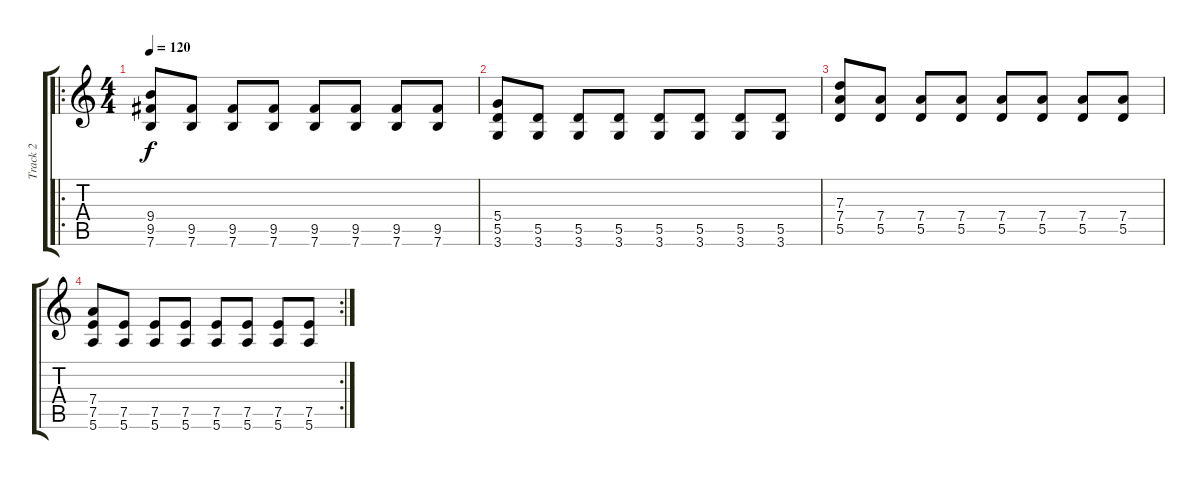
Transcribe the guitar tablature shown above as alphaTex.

\track ("Track 2" "Track 2") {instrument distortionguitar}
\staff {score tabs}
\tuning (E4 B3 G3 D3 A2 E2) {hide}
\ro
\ts (4 4)
\tempo 120
\clef g2
\ks c
(9.4 9.5 7.6).8{dy f instrument distortionguitar} (9.5 7.6).8 (9.5 7.6).8 (9.5 7.6).8 (9.5 7.6).8 (9.5 7.6).8 (9.5 7.6).8 (9.5 7.6).8 |
(5.4 5.5 3.6).8 (5.5 3.6).8 (5.5 3.6).8 (5.5 3.6).8 (5.5 3.6).8 (5.5 3.6).8 (5.5 3.6).8 (5.5 3.6).8 |
(7.3 7.4 5.5).8 (7.4 5.5).8 (7.4 5.5).8 (7.4 5.5).8 (7.4 5.5).8 (7.4 5.5).8 (7.4 5.5).8 (7.4 5.5).8 |
\rc 2
(7.4 7.5 5.6).8 (7.5 5.6).8 (7.5 5.6).8 (7.5 5.6).8 (7.5 5.6).8 (7.5 5.6).8 (7.5 5.6).8 (7.5 5.6).8
